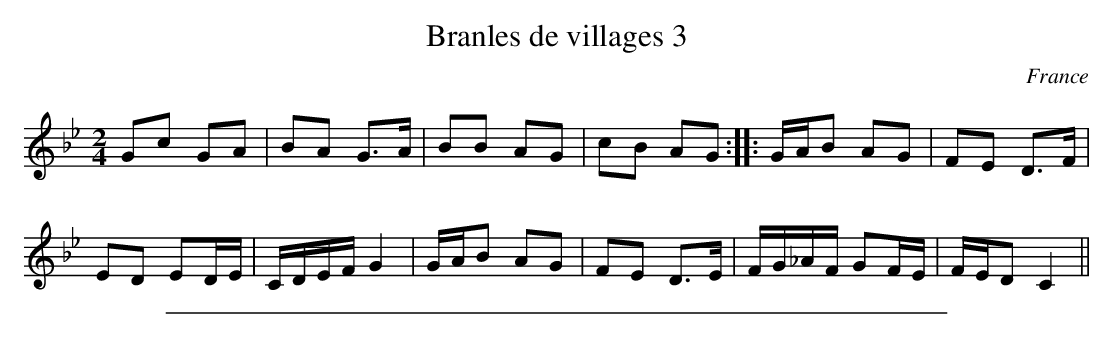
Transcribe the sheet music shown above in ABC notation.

X:1
T: Branles de villages 3
O:France
M:2/4
L:1/8
K:Gm
Gc GA|BA G>A|BB AG|cB AG::\
G/A/B AG|FE D>F|
ED ED/E/|C/D/E/F/ G2|\
G/A/B AG|FE D>E|F/G/_A/F/ GF/E/|F/E/D C2||
